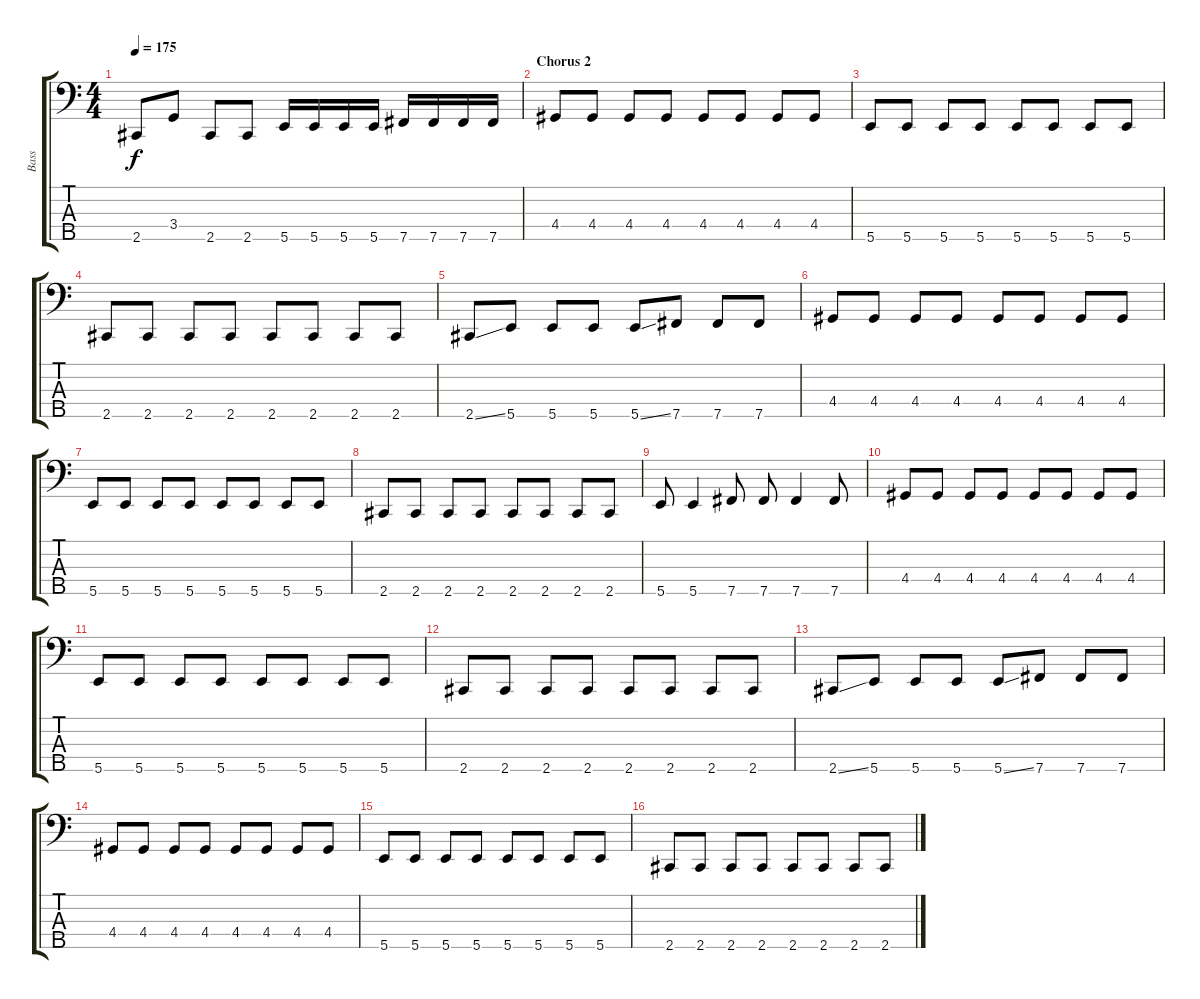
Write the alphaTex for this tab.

\track ("Bass" "Bass") {instrument electricbasspick}
\staff {score tabs}
\tuning (G2 D2 A1 E1 B0) {hide}
\ts (4 4)
\tempo 175
\clef f4
\ks c
2.5.8{dy f} 3.4.8 2.5.8 2.5.8 5.5.16 5.5.16 5.5.16 5.5.16 7.5.16 7.5.16 7.5.16 7.5.16 |
\section ("" "Chorus 2")
4.4.8 4.4.8 4.4.8 4.4.8 4.4.8 4.4.8 4.4.8 4.4.8 |
5.5.8 5.5.8 5.5.8 5.5.8 5.5.8 5.5.8 5.5.8 5.5.8 |
2.5.8 2.5.8 2.5.8 2.5.8 2.5.8 2.5.8 2.5.8 2.5.8 |
2.5{ss}.8 5.5.8 5.5.8 5.5.8 5.5{ss}.8 7.5.8 7.5.8 7.5.8 |
4.4.8 4.4.8 4.4.8 4.4.8 4.4.8 4.4.8 4.4.8 4.4.8 |
5.5.8 5.5.8 5.5.8 5.5.8 5.5.8 5.5.8 5.5.8 5.5.8 |
2.5.8 2.5.8 2.5.8 2.5.8 2.5.8 2.5.8 2.5.8 2.5.8 |
5.5.8 5.5.4 7.5.8 7.5.8 7.5.4 7.5.8 |
4.4.8 4.4.8 4.4.8 4.4.8 4.4.8 4.4.8 4.4.8 4.4.8 |
5.5.8 5.5.8 5.5.8 5.5.8 5.5.8 5.5.8 5.5.8 5.5.8 |
2.5.8 2.5.8 2.5.8 2.5.8 2.5.8 2.5.8 2.5.8 2.5.8 |
2.5{ss}.8 5.5.8 5.5.8 5.5.8 5.5{ss}.8 7.5.8 7.5.8 7.5.8 |
4.4.8 4.4.8 4.4.8 4.4.8 4.4.8 4.4.8 4.4.8 4.4.8 |
5.5.8 5.5.8 5.5.8 5.5.8 5.5.8 5.5.8 5.5.8 5.5.8 |
2.5.8 2.5.8 2.5.8 2.5.8 2.5.8 2.5.8 2.5.8 2.5.8
